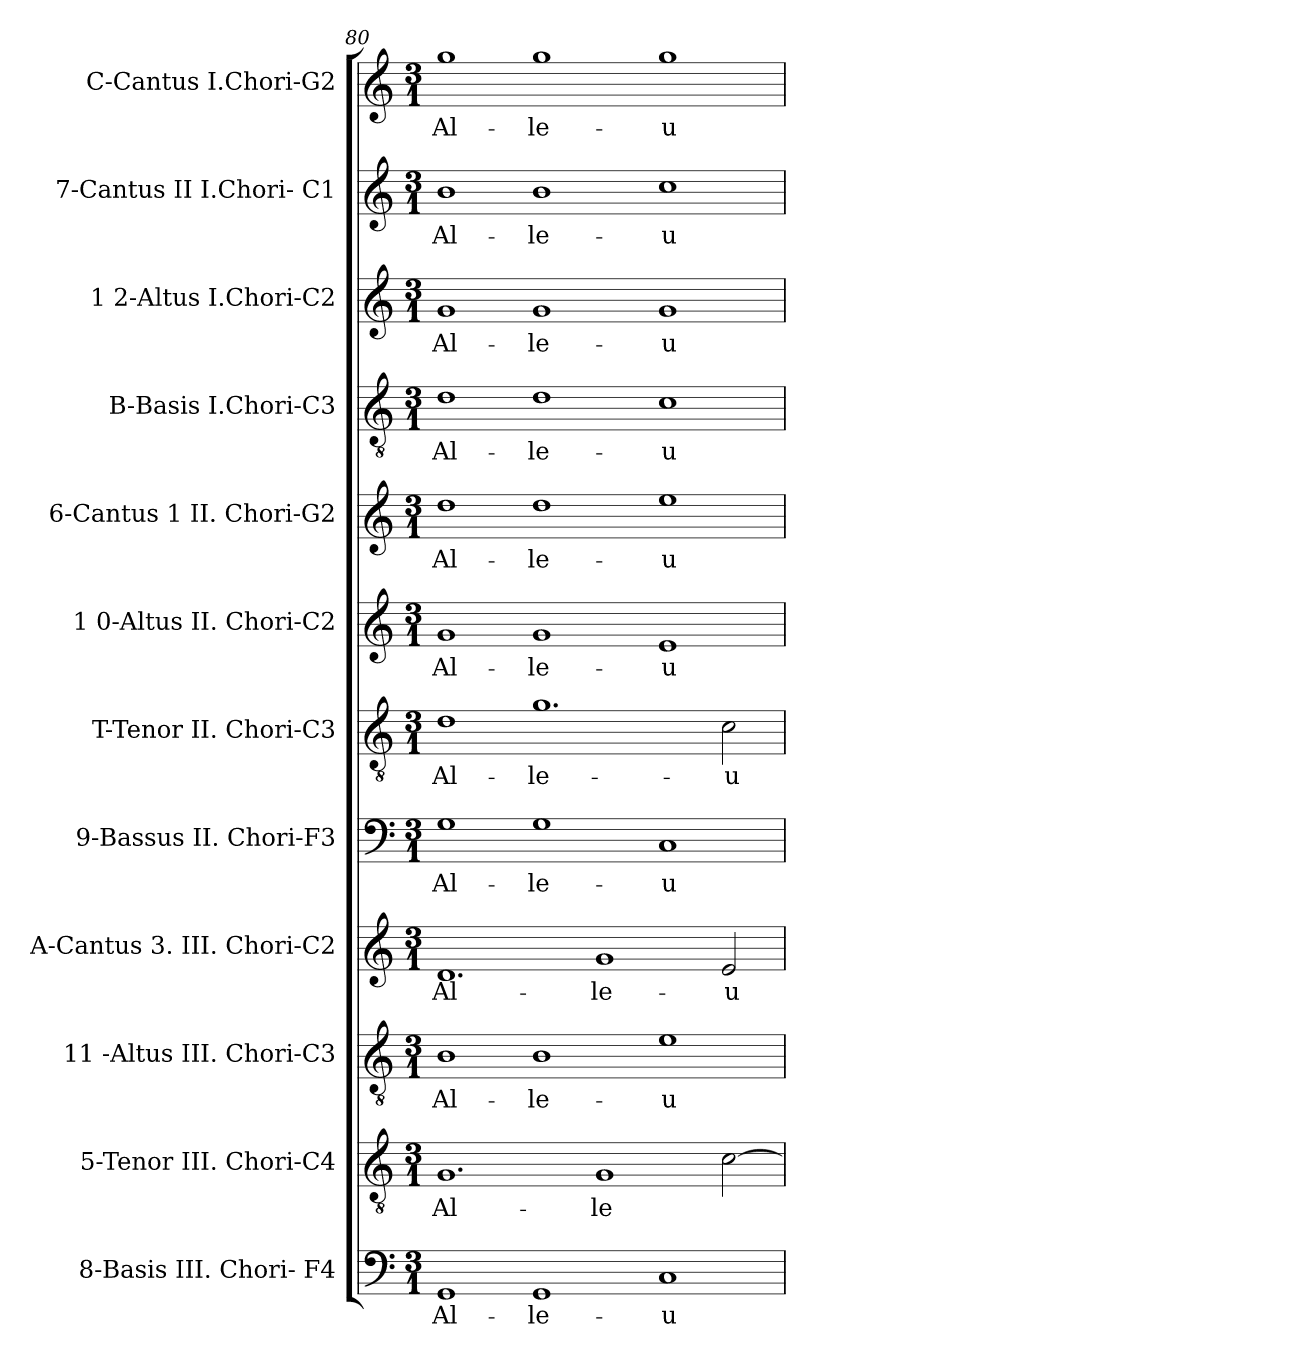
**kern	**text	**kern	**text	**kern	**text	**kern	**text	**kern	**text	**kern	**text	**kern	**text	**kern	**text	**kern	**text	**kern	**text	**kern	**text	**kern	**text
*part12	*part12	*part11	*part11	*part10	*part10	*part9	*part9	*part8	*part8	*part7	*part7	*part6	*part6	*part5	*part5	*part4	*part4	*part3	*part3	*part2	*part2	*part1	*part1
*staff12	*staff12	*staff11	*staff11	*staff10	*staff10	*staff9	*staff9	*staff8	*staff8	*staff7	*staff7	*staff6	*staff6	*staff5	*staff5	*staff4	*staff4	*staff3	*staff3	*staff2	*staff2	*staff1	*staff1
*I"8-Basis  III. Chori- F4	*	*I"5-Tenor  III. Chori-C4	*	*I"11 -Altus  III. Chori-C3	*	*I"A-Cantus 3.  III. Chori-C2	*	*I"9-Bassus  II. Chori-F3	*	*I"T-Tenor  II. Chori-C3	*	*I"1 0-Altus  II. Chori-C2	*	*I"6-Cantus 1  II. Chori-G2	*	*I"B-Basis  I.Chori-C3	*	*I"1 2-Altus  I.Chori-C2	*	*I"7-Cantus II  I.Chori- C1	*	*I"C-Cantus  I.Chori-G2	*
*	*	*	*	*	*	*I'A	*	*	*	*I'T	*	*	*	*	*	*I'B	*	*	*	*	*	*I'C	*
*clefF4	*	*clefGv2	*	*clefGv2	*	*clefG2	*	*clefF4	*	*clefGv2	*	*clefG2	*	*clefG2	*	*clefGv2	*	*clefG2	*	*clefG2	*	*clefG2	*
*k[]	*	*k[]	*	*k[]	*	*k[]	*	*k[]	*	*k[]	*	*k[]	*	*k[]	*	*k[]	*	*k[]	*	*k[]	*	*k[]	*
*C:	*	*C:	*	*C:	*	*C:	*	*C:	*	*C:	*	*C:	*	*C:	*	*C:	*	*C:	*	*C:	*	*C:	*
*M3/1	*	*M3/1	*	*M3/1	*	*M3/1	*	*M3/1	*	*M3/1	*	*M3/1	*	*M3/1	*	*M3/1	*	*M3/1	*	*M3/1	*	*M3/1	*
=80	=80	=80	=80	=80	=80	=80	=80	=80	=80	=80	=80	=80	=80	=80	=80	=80	=80	=80	=80	=80	=80	=80	=80
!	!LO:LY:b:cj	!	!LO:LY:b:cj	!	!LO:LY:b:cj	!	!LO:LY:b:cj	!	!LO:LY:b:cj	!	!LO:LY:b:cj	!	!LO:LY:b:cj	!	!LO:LY:b:cj	!	!LO:LY:b:cj	!	!LO:LY:b:cj	!	!LO:LY:b:cj	!	!LO:LY:b:cj
1GG	Al-	1.G	Al-	1B	Al-	1.d	Al-	1G	Al-	1d	Al-	1g	Al-	1dd	Al-	1d	Al-	1g	Al-	1b	Al-	1gg	Al-
!	!LO:LY:b:cj	!	!	!	!LO:LY:b:cj	!	!	!	!LO:LY:b:cj	!	!LO:LY:b:cj	!	!LO:LY:b:cj	!	!LO:LY:b:cj	!	!LO:LY:b:cj	!	!LO:LY:b:cj	!	!LO:LY:b:cj	!	!LO:LY:b:cj
1GG	-le-	.	.	1B	-le-	.	.	1G	-le-	1.g	-le-	1g	-le-	1dd	-le-	1d	-le-	1g	-le-	1b	-le-	1gg	-le-
!	!	!	!LO:LY:b:cj	!	!	!	!LO:LY:b:cj	!	!	!	!	!	!	!	!	!	!	!	!	!	!	!	!
.	.	1G	-le-	.	.	1g	-le-	.	.	.	.	.	.	.	.	.	.	.	.	.	.	.	.
!	!LO:LY:b:cj	!	!	!	!LO:LY:b:cj	!	!	!	!LO:LY:b:cj	!	!	!	!LO:LY:b:cj	!	!LO:LY:b:cj	!	!LO:LY:b:cj	!	!LO:LY:b:cj	!	!LO:LY:b:cj	!	!LO:LY:b:cj
1C	-u-	.	.	1e	-u-	.	.	1C	-u-	.	.	1e	-u-	1ee	-u-	1c	-u-	1g	-u-	1cc	-u-	1gg	-u-
!	!	!	!LO:LY:b:cj	!	!	!	!LO:LY:b:cj	!	!	!	!LO:LY:b:cj	!	!	!	!	!	!	!	!	!	!	!	!
.	.	[>2c\	--	.	.	2e/	-u-	.	.	2c\	-u-	.	.	.	.	.	.	.	.	.	.	.	.
=	=	=	=	=	=	=	=	=	=	=	=	=	=	=	=	=	=	=	=	=	=	=	=
*-	*-	*-	*-	*-	*-	*-	*-	*-	*-	*-	*-	*-	*-	*-	*-	*-	*-	*-	*-	*-	*-	*-	*-
